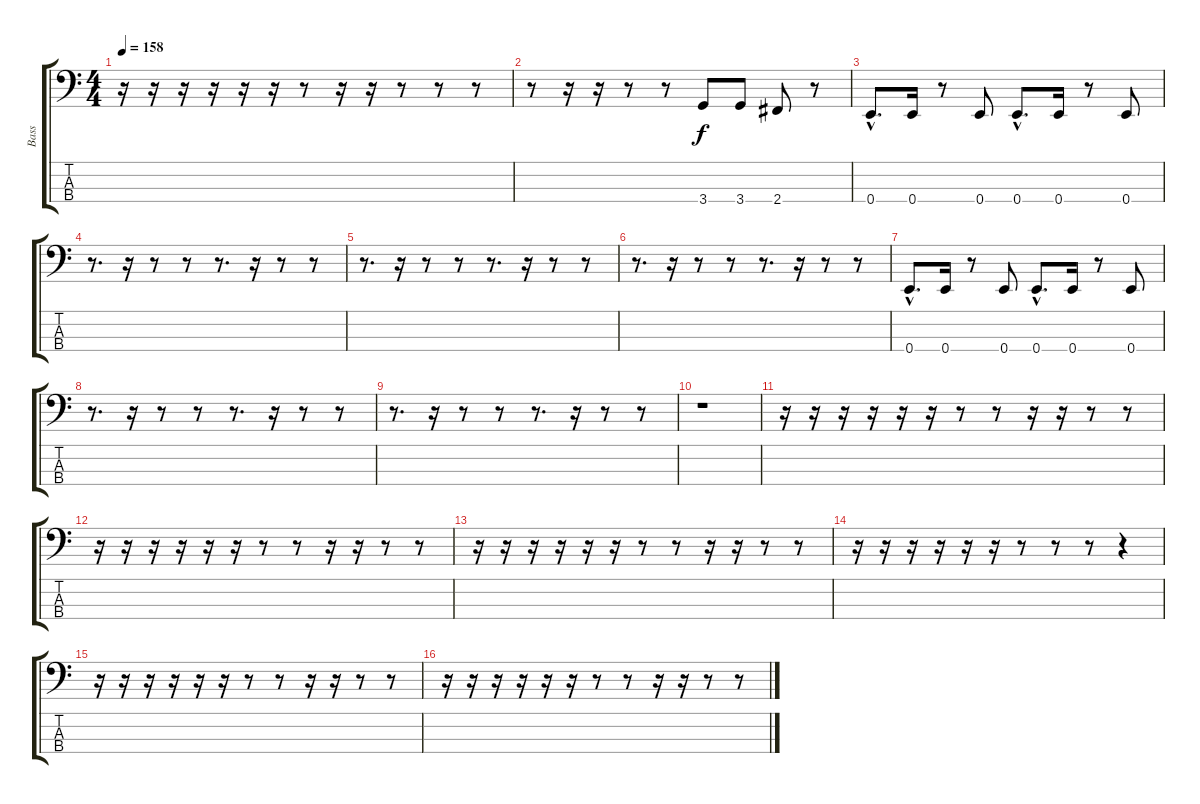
\track ("Bass" "Bass") {instrument electricbassfinger}
\staff {score tabs}
\tuning (G2 D2 A1 E1) {hide}
\ts (4 4)
\tempo 158
\clef f4
\ks c
r.16{dy f} r.16 r.16 r.16 r.16 r.16 r.8 r.16 r.16 r.8 r.8 r.8 |
r.8 r.16 r.16 r.8 r.8 3.4.8 3.4.8 2.4.8 r.8 |
0.4{hac}.8{d} 0.4.16 r.8 0.4.8 0.4{hac}.8{d} 0.4.16 r.8 0.4.8 |
r.8{d} r.16 r.8 r.8 r.8{d} r.16 r.8 r.8 |
r.8{d} r.16 r.8 r.8 r.8{d} r.16 r.8 r.8 |
r.8{d} r.16 r.8 r.8 r.8{d} r.16 r.8 r.8 |
0.4{hac}.8{d} 0.4.16 r.8 0.4.8 0.4{hac}.8{d} 0.4.16 r.8 0.4.8 |
r.8{d} r.16 r.8 r.8 r.8{d} r.16 r.8 r.8 |
r.8{d} r.16 r.8 r.8 r.8{d} r.16 r.8 r.8 |
r.1 |
r.16 r.16 r.16 r.16 r.16 r.16 r.8 r.8 r.16 r.16 r.8 r.8 |
r.16 r.16 r.16 r.16 r.16 r.16 r.8 r.8 r.16 r.16 r.8 r.8 |
r.16 r.16 r.16 r.16 r.16 r.16 r.8 r.8 r.16 r.16 r.8 r.8 |
r.16 r.16 r.16 r.16 r.16 r.16 r.8 r.8 r.8 r.4 |
r.16 r.16 r.16 r.16 r.16 r.16 r.8 r.8 r.16 r.16 r.8 r.8 |
r.16 r.16 r.16 r.16 r.16 r.16 r.8 r.8 r.16 r.16 r.8 r.8
